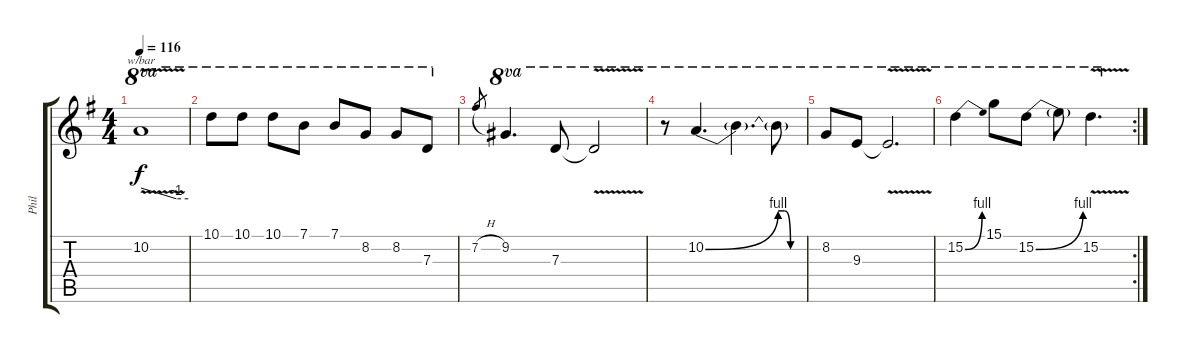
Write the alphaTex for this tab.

\track ("Phil" "Phil") {instrument distortionguitar}
\staff {score tabs}
\tuning (E4 B3 G3 D3 A2 E2) {hide}
\ts (4 4)
\tempo 116
\clef g2
\ks g
10.2{v t}.1{tbe (custom default 0 0 45 -4 60 -4) ot 8va dy f} |
10.1.8{ot 8va} 10.1.8{ot 8va} 10.1.8{ot 8va} 7.1.8{ot 8va} 7.1.8{ot 8va} 8.2.8{ot 8va} 8.2.8{ot 8va} 7.3.8{ot 8va} |
7.2{h}.8{gr} 9.2.4{d ot 8va} 7.3.8{ot 8va} 7.3{v t}.2{ot 8va} |
r.8{ot 8va} 10.2{be (bend 0 0 60 4)}.4{d ot 8va} 10.2{t}.4{d ot 8va} 10.2{be (custom 0 4 15 4 30 0 60 0) t}.8{ot 8va} |
8.2.8{ot 8va} 9.3.8{ot 8va} 9.3{v t}.2{d ot 8va} |
\rc 2
15.2{be (bend 0 0 60 4)}.4{ot 8va} 15.1.8{ot 8va} 15.2{be (bend 0 0 60 4)}.8{ot 8va} 15.2{t}.8{ot 8va} 15.2{v}.4{d ot 8va}
